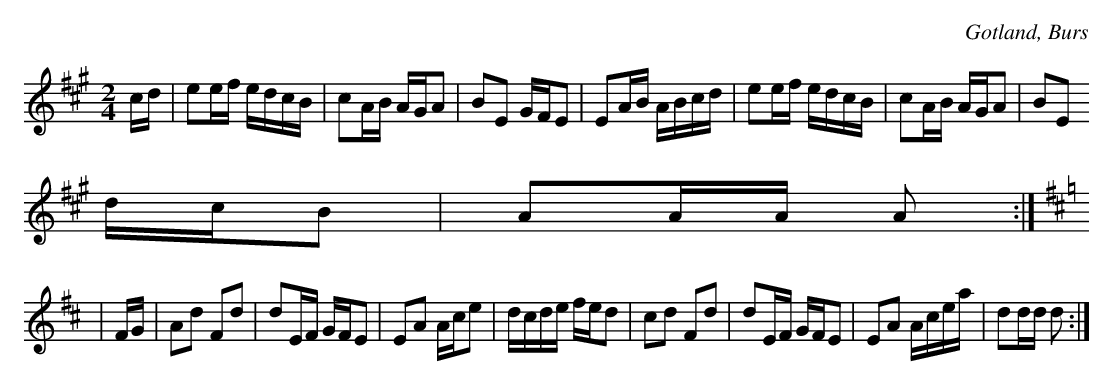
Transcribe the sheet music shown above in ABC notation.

X:1
T:
O:Gotland, Burs
M:2/4
L:1/16
K:A
cd|e2ef edcB|c2AB AGA2|B2E2 GFE2|E2AB ABcd|e2ef edcB|c2AB AGA2|B2E2
dcB2|A2AA A2 :|
K:D
|FG|A2d2 F2d2|d2EF GFE2|E2A2 Ace2|dcde fed2|c2d2 F2d2|d2EF GFE2|E2A2 Acea|d2dd d2:|
